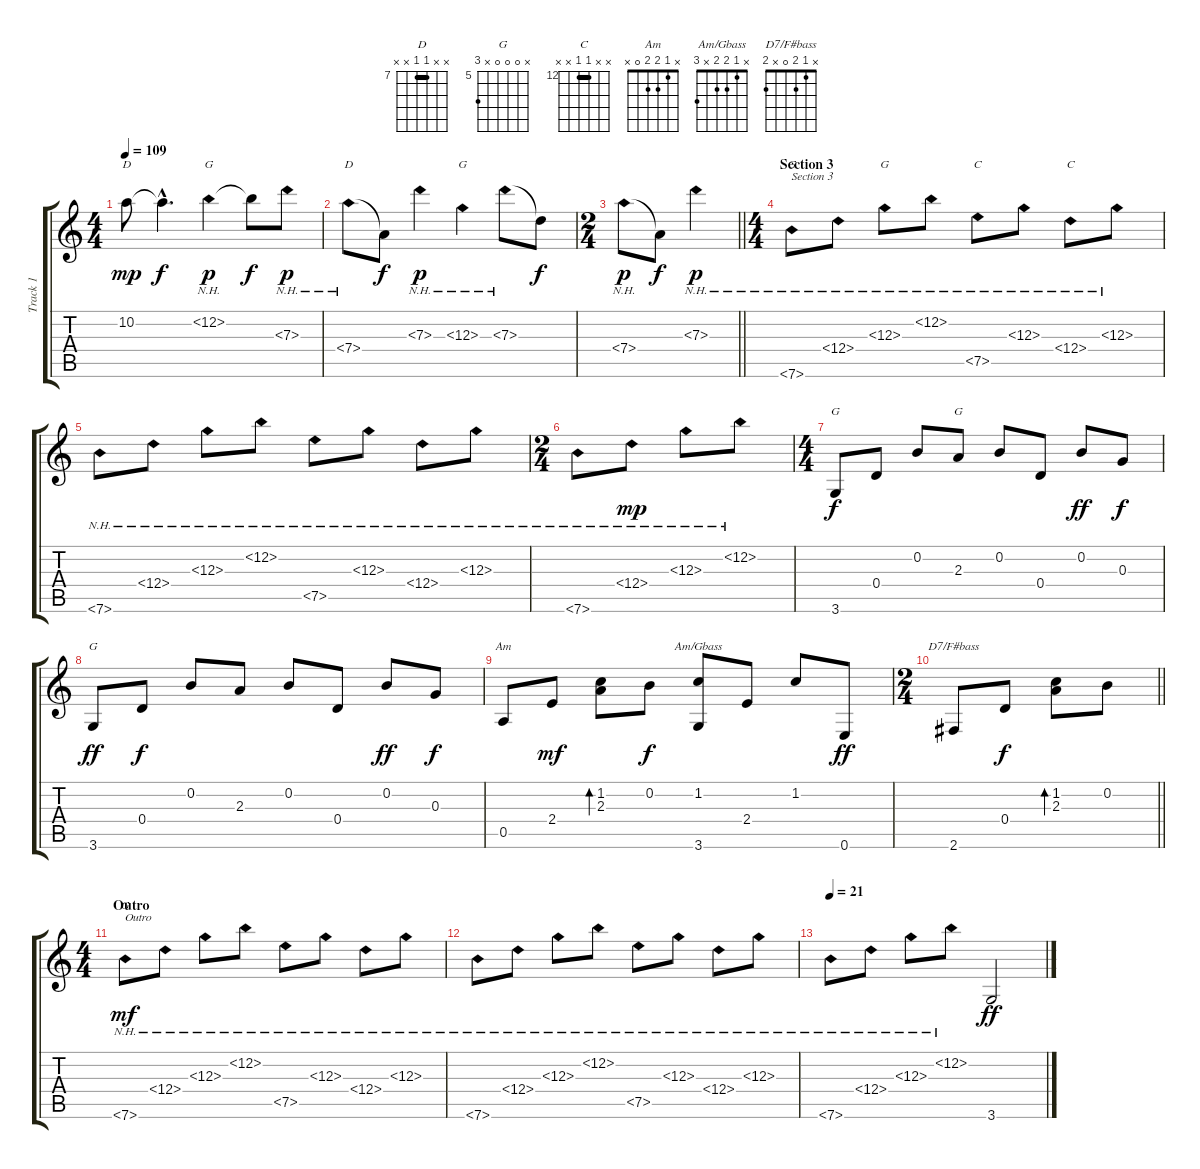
\track ("Track 1" "Track 1") {instrument acousticguitarnylon}
\staff {score tabs}
\tuning (E4 B3 G3 D3 A2 E2) {hide}
\chord ("D" x 10 x x x x) {firstfret 10}
\chord ("G" x 12 x x x x) {firstfret 12}
\chord ("D" x x 7 7 x x) {firstfret 7 barre 7}
\chord ("G" x x 12 x x x) {firstfret 12}
\chord ("G" x x x x x 7) {firstfret 7}
\chord ("G" x 12 12 12 x x) {firstfret 12 barre 12}
\chord ("C" x x x x 7 x) {firstfret 7}
\chord ("C" x x 12 12 x x) {firstfret 12 barre 12}
\chord ("G" x 0 0 0 x 3)
\chord ("G" x x 2 x x 3)
\chord ("G" x x x x x 3)
\chord ("Am" x 1 2 2 0 x)
\chord ("Am/Gbass" x 1 2 2 x 3)
\chord ("D7/F#bass" x 1 2 0 x 2)
\chord ("G" x 0 0 0 x 7) {firstfret 5}
\ts (4 4)
\tempo 109
\clef g2
\ks c
10.2.8{ch "D" dy mp} 10.2{hac t}.4{d dy f} 12.2{nh}.4{ch "G" dy p} 12.2{t}.8{dy f} 7.3{nh}.8{dy p} |
7.4{nh}.8{ch "D"} 7.4{t}.8{dy f} 7.3{nh}.4{dy p} 12.3{nh}.4{ch "G"} 7.3{nh}.8 7.3{t}.8{dy f} |
\ts (2 4)
\barLineRight lightlight
7.4{nh}.8{dy p} 7.4{t}.8{dy f} 7.3{nh}.4{dy p} |
\ts (4 4)
\section ("" "Section 3")
7.6{nh}.8{ch "G" txt "Section 3"} 12.4{nh}.8 12.3{nh}.8{ch "G"} 12.2{nh}.8 7.5{nh}.8{ch "C"} 12.3{nh}.8 12.4{nh}.8{ch "C"} 12.3{nh}.8 |
7.6{nh}.8 12.4{nh}.8 12.3{nh}.8 12.2{nh}.8 7.5{nh}.8 12.3{nh}.8 12.4{nh}.8 12.3{nh}.8 |
\ts (2 4)
7.6{nh}.8 12.4{nh}.8{dy mp} 12.3{nh}.8 12.2{nh}.8 |
\ts (4 4)
3.6.8{ch "G" dy f} 0.4.8 0.2.8 2.3.8{ch "G"} 0.2.8 0.4.8 0.2.8{dy ff} 0.3.8{dy f} |
3.6.8{ch "G" dy ff} 0.4.8{dy f} 0.2.8 2.3.8 0.2.8 0.4.8 0.2.8{dy ff} 0.3.8{dy f} |
0.5.8{ch "Am"} 2.4.8{dy mf} (1.2 2.3).8{bd 120} 0.2.8{dy f} (1.2 3.6).8{ch "Am/Gbass"} 2.4.8 1.2.8 0.6.8{dy ff} |
\ts (2 4)
\barLineRight lightlight
2.6.8{ch "D7/F#bass"} 0.4.8{dy f} (1.2 2.3).8{bd 120} 0.2.8 |
\ts (4 4)
\section ("" "Outro")
7.6{nh}.8{ch "G" txt "Outro" dy mf} 12.4{nh}.8 12.3{nh}.8 12.2{nh}.8 7.5{nh}.8 12.3{nh}.8 12.4{nh}.8 12.3{nh}.8 |
7.6{nh}.8 12.4{nh}.8 12.3{nh}.8 12.2{nh}.8 7.5{nh}.8 12.3{nh}.8 12.4{nh}.8 12.3{nh}.8 |
\tempo 21
7.6{nh}.8 12.4{nh}.8 12.3{nh}.8 12.2{nh}.8 3.6.2{dy ff volume 0}
